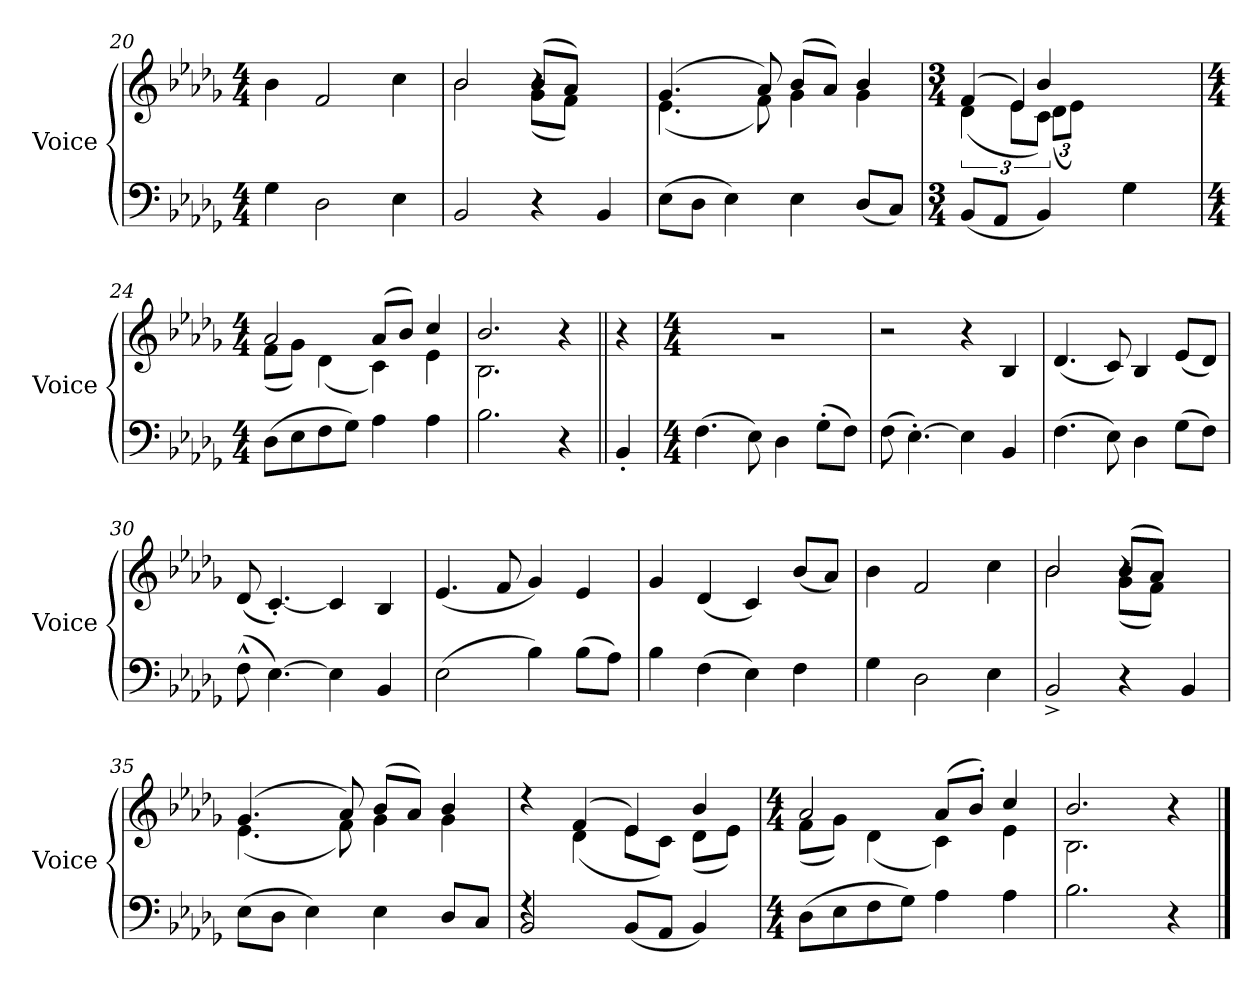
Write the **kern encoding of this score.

**kern	**kern
*part2	*part1
*staff2	*staff1
*I"Voice	*I"Voice
*I'Voice	*I'Voice
*clefF4	*clefG2
*k[b-e-a-d-g-]	*k[b-e-a-d-g-]
*M4/4	*M4/4
=20	=20
4G-\	4b-\
2D-\	2f/
4E-\	4cc\
!!LO:LB:g=z
=21	=21
*	*^
*	*	*^
2BB-/	2b-/	2b-\	2ryy
4r	4r	(<8g-\L	(>8b-/L
.	.	8f\J)	8a-/J)
4BB-/	4ryy	4ryy	4ryy
*	*	*v	*v
=22	=22	=22
(>8E-\L	(>4.g-/	(<4.e-\
8D-\J	.	.
4E-\)	.	.
.	8a-/)	8f\)
4E-\	(>8b-/L	4g-\
.	8a-/J)	.
(<8D-/L	4b-/	4g-\
8C/J)	.	.
*	*v	*v
=23	=23
*M3/4	*M3/4
*	*^
*	*	*^
*	*	*	*^
(<8BB-/L	(>4f/	(<6d-\	6ryy	4ryy
8AA-/J	.	.	.	.
.	.	12e-\L	4e-/)	.
4BB-/)	4b-/	12c\J)	.	(<12d-\L
.	.	4ryy	.	12e-\J)
.	.	.	4ryy	4ryy
4G-\	4ryy	.	.	.
.	.	6ryy	.	.
.	.	.	12ryy	12ryy
*	*v	*v	*v	*v
=24	=24
*M4/4	*M4/4
*	*^
(>8D-\L	2a-/	(<8f\L
8E-\	.	8g-\J)
8F\	.	(<4d-\
8G-\J)	.	.
4A-\	(>8a-/L	4c\)
.	8b-/J)	.
4A-\	4cc/	4e-\
=25	=25	=25
2.B-\	2.b-/	2.B-\
4r	4r	4ryy
*	*v	*v
!!LO:LB:g=z
=26||	=26||
4BB-'>/	4r
=27	=27
*M4/4	*M4/4
(>4.F\	1rcc
8E-\)	.
4D-\	.
(>8G-'>\L	.
8F\J)	.
=28	=28
(>8F\	2r
[>4.E-'>\)	.
4E-\]	4r
4BB-/	4B-/
=29	=29
(>4.F\	(<4.d-/
8E-\)	8c/)
4D-\	4B-/
(>8G-\L	(<8e-/L
8F\J)	8d-/J)
!!LO:LB:g=z
=30	=30
(>8F^^>\	(<8d-/
[>4.E-\)	[<4.c'</)
4E-\]	4c/]
4BB-/	4B-/
=31	=31
(>2E-\	(<4.e-/
.	8f/
4B-\)	4g-/)
(>8B-\L	4e-/
8A-\J)	.
=32	=32
4B-\	4g-/
(>4F\	(<4d-/
4E-\)	4c/)
4F\	(<8b-/L
.	8a-/J)
=33	=33
4G-\	4b-\
2D-\	2f/
4E-\	4cc\
!!LO:LB:g=z
=34	=34
*	*^
*	*	*^
2BB-^>/	2b-/	2b-\	2ryy
4r	4r	(<8g-\L	(>8b-/L
.	.	8f\J)	8a-/J)
4BB-/	4ryy	4ryy	4ryy
*	*	*v	*v
=35	=35	=35
(>8E-\L	(>4.g-/	(<4.e-\
8D-\J	.	.
4E-\)	.	.
.	8a-/)	8f\)
4E-\	(>8b-/L	4g-\
.	8a-/J)	.
8D-/L	4b-/	4g-\
8C/J	.	.
=36	=36	=36
*^	*	*
2BB-/	4rF	4rdd	4ryy
.	2.ryy	(>4f/	(<4d-\
(<8BB-/L	.	4e-/)	8e-\L
8AA-/J	.	.	8c\J)
4BB-/)	.	4b-/	(<8d-\L
.	.	.	8e-\J)
*v	*v	*	*
=37	=37	=37
*M4/4	*M4/4	*
(>8D-\L	2a-/	(<8f\L
8E-\	.	8g-\J)
8F\	.	(<4d-\
8G-\J)	.	.
4A-\	(>8a-/L	4c\)
.	8b-'>/J)	.
4A-\	4cc/	4e-\
=38	=38	=38
2.B-\	2.b-/	2.B-\
4r	4r	4ryy
*	*v	*v
==	==
*-	*-
